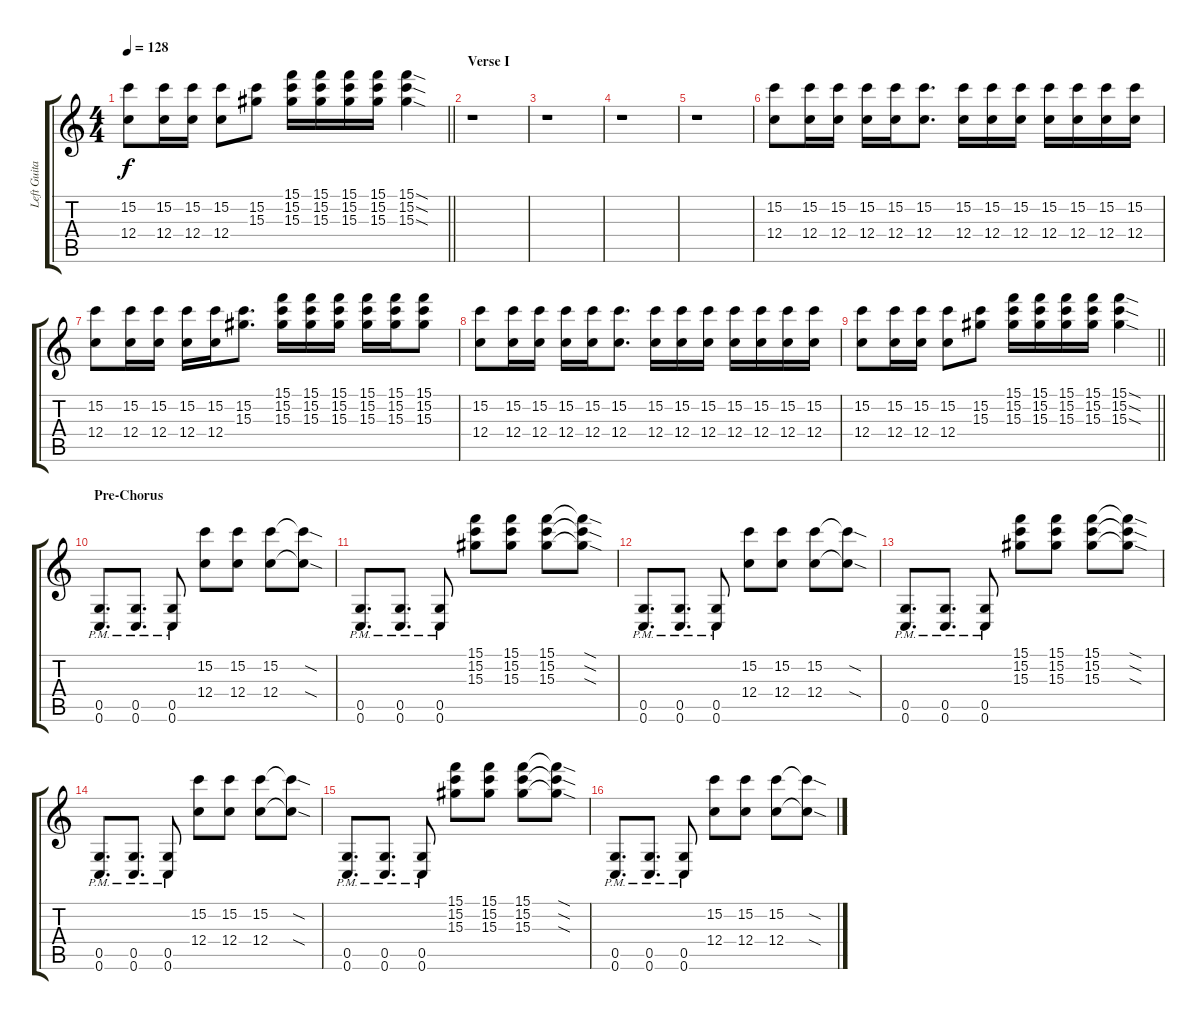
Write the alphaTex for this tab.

\track ("Left Guitar" "Left Guita") {instrument distortionguitar}
\staff {score tabs}
\tuning (D4 A3 F3 C3 G2 C2) {hide}
\ts (4 4)
\tempo 128
\clef g2
\barLineRight lightlight
\ks c
(15.2 12.4).8{dy f} (15.2 12.4).16 (15.2 12.4).16 (15.2 12.4).8 (15.2 15.3).8 (15.1 15.2 15.3).16 (15.1 15.2 15.3).16 (15.1 15.2 15.3).16 (15.1 15.2 15.3).16 (15.1{sod} 15.2{sod} 15.3{sod}).4 |
\section ("" "Verse I")
r.1 |
r.1 |
r.1 |
r.1 |
(15.2 12.4).8{volume 8 instrument electricguitarclean} (15.2 12.4).16 (15.2 12.4).16 (15.2 12.4).16 (15.2 12.4).16 (15.2 12.4).8{d} (15.2 12.4).16 (15.2 12.4).16 (15.2 12.4).16 (15.2 12.4).16 (15.2 12.4).16 (15.2 12.4).16 (15.2 12.4).16 |
(15.2 12.4).8 (15.2 12.4).16 (15.2 12.4).16 (15.2 12.4).16 (15.2 12.4).16 (15.2 15.3).8{d} (15.1 15.2 15.3).16 (15.1 15.2 15.3).16 (15.1 15.2 15.3).16 (15.1 15.2 15.3).16 (15.1 15.2 15.3).16 (15.1 15.2 15.3).8 |
(15.2 12.4).8 (15.2 12.4).16 (15.2 12.4).16 (15.2 12.4).16 (15.2 12.4).16 (15.2 12.4).8{d} (15.2 12.4).16 (15.2 12.4).16 (15.2 12.4).16 (15.2 12.4).16 (15.2 12.4).16 (15.2 12.4).16 (15.2 12.4).16 |
\barLineRight lightlight
(15.2 12.4).8 (15.2 12.4).16 (15.2 12.4).16 (15.2 12.4).8 (15.2 15.3).8 (15.1 15.2 15.3).16 (15.1 15.2 15.3).16 (15.1 15.2 15.3).16 (15.1 15.2 15.3).16 (15.1{sod} 15.2{sod} 15.3{sod}).4 |
\section ("" "Pre-Chorus")
(0.5{pm} 0.6{pm}).8{d volume 13 instrument distortionguitar} (0.5{pm} 0.6{pm}).8{d} (0.5{pm} 0.6{pm}).8 (15.2 12.4).8 (15.2 12.4).8 (15.2 12.4).8 (15.2{sod t} 12.4{sod t}).8 |
(0.5{pm} 0.6{pm}).8{d} (0.5{pm} 0.6{pm}).8{d} (0.5{pm} 0.6{pm}).8 (15.1 15.2 15.3).8 (15.1 15.2 15.3).8 (15.1 15.2 15.3).8 (15.1{sod t} 15.2{sod t} 15.3{sod t}).8 |
(0.5{pm} 0.6{pm}).8{d} (0.5{pm} 0.6{pm}).8{d} (0.5{pm} 0.6{pm}).8 (15.2 12.4).8 (15.2 12.4).8 (15.2 12.4).8 (15.2{sod t} 12.4{sod t}).8 |
(0.5{pm} 0.6{pm}).8{d} (0.5{pm} 0.6{pm}).8{d} (0.5{pm} 0.6{pm}).8 (15.1 15.2 15.3).8 (15.1 15.2 15.3).8 (15.1 15.2 15.3).8 (15.1{sod t} 15.2{sod t} 15.3{sod t}).8 |
(0.5{pm} 0.6{pm}).8{d} (0.5{pm} 0.6{pm}).8{d} (0.5{pm} 0.6{pm}).8 (15.2 12.4).8 (15.2 12.4).8 (15.2 12.4).8 (15.2{sod t} 12.4{sod t}).8 |
(0.5{pm} 0.6{pm}).8{d} (0.5{pm} 0.6{pm}).8{d} (0.5{pm} 0.6{pm}).8 (15.1 15.2 15.3).8 (15.1 15.2 15.3).8 (15.1 15.2 15.3).8 (15.1{sod t} 15.2{sod t} 15.3{sod t}).8 |
(0.5{pm} 0.6{pm}).8{d} (0.5{pm} 0.6{pm}).8{d} (0.5{pm} 0.6{pm}).8 (15.2 12.4).8 (15.2 12.4).8 (15.2 12.4).8 (15.2{sod t} 12.4{sod t}).8
